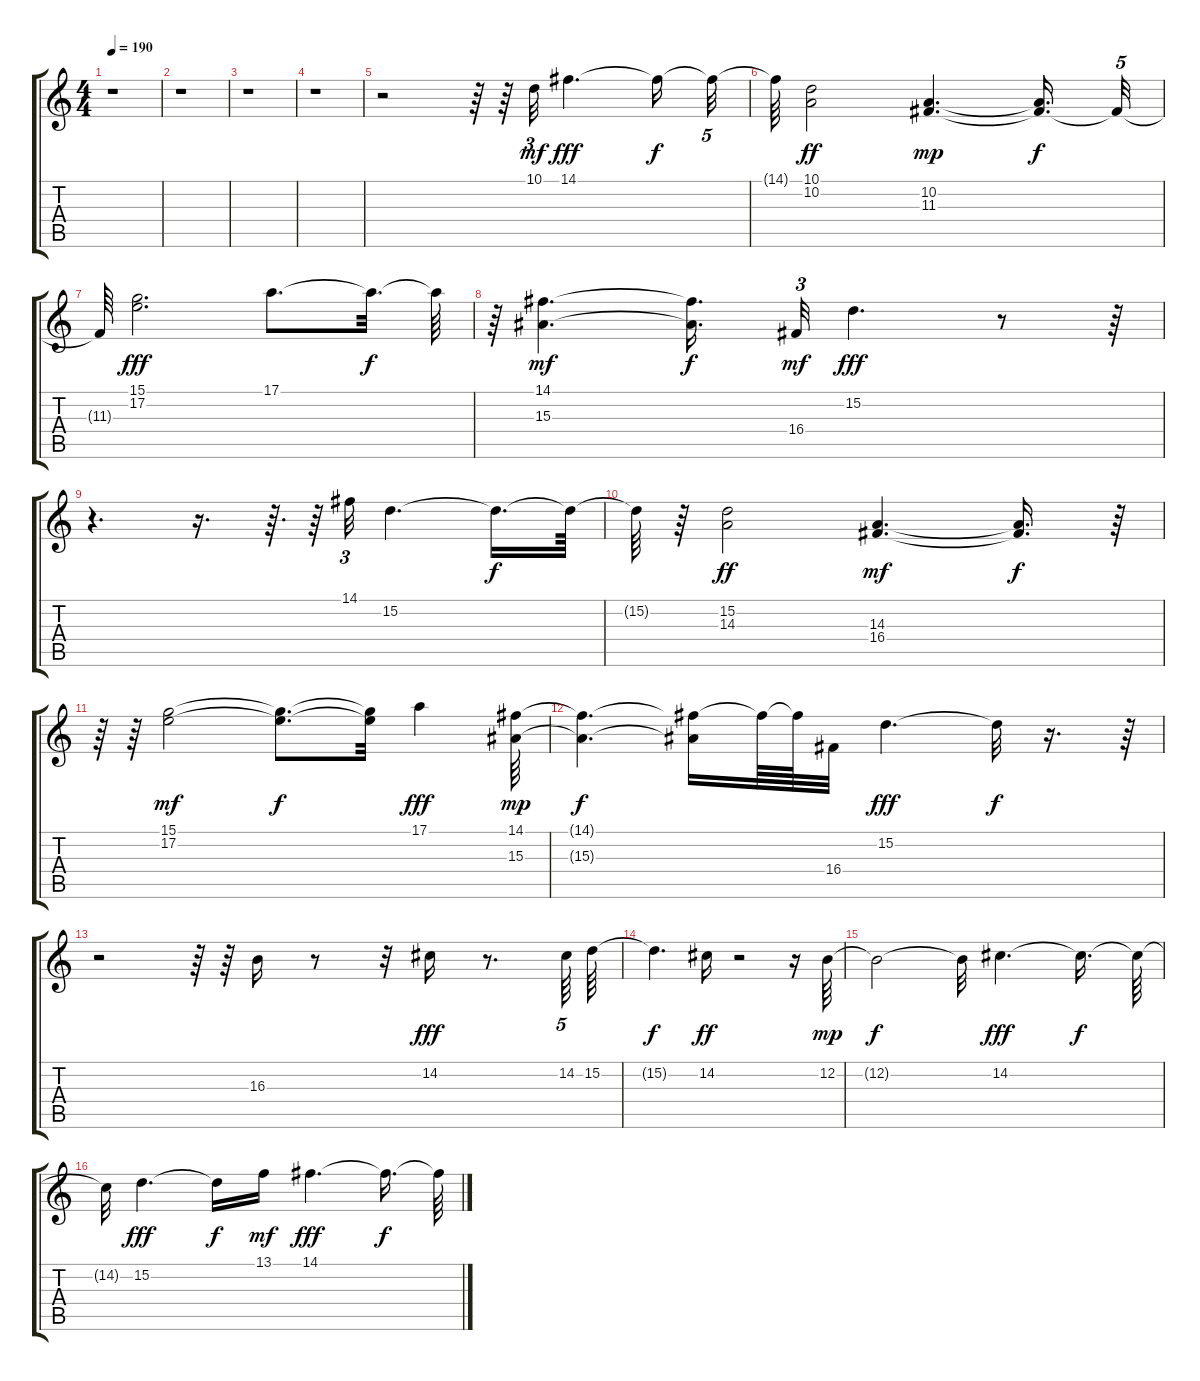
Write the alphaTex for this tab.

\track "" {instrument altosax}
\staff {score tabs}
\tuning (E4 B3 G3 D3 A2 E2) {hide}
\ts (4 4)
\tempo 190
\clef g2
\ks c
r.1{dy fff} |
r.1 |
r.1 |
r.1 |
r.2 r.64 r.64 10.1.32{tu (3 2) dy mf} 14.1.4{d dy fff} 14.1{t}.16{dy f} 14.1{t}.32{tu (5 4)} |
14.1{t}.64 (10.1 10.2).2{dy ff} (10.2 11.3).4{d dy mp} (10.2{t} 11.3{t}).16{d dy f} 11.3{t}.32{tu (5 4)} |
11.3{t}.64 (15.1 17.2).2{d dy fff} 17.1.8{d} 17.1{t}.32{d dy f} 17.1{t}.64 |
r.64 (14.1 15.3).4{d dy mf} (14.1{t} 15.3{t}).16{d dy f} 16.4.32{tu (3 2) dy mf} 15.2.4{d dy fff} r.8 r.64 |
r.4{d} r.16{d} r.64{d} r.64 14.1.32{tu (3 2)} 15.2.4{d} 15.2{t}.16{d dy f} 15.2{t}.64 |
15.2{t}.64 r.64 (15.2 14.3).2{dy ff} (14.3 16.4).4{d dy mf} (14.3{t} 16.4{t}).16{d dy f} r.64 |
r.64 r.64 (15.1 17.2).2{dy mf} (15.1{t} 17.2{t}).8{d dy f} (15.1{t} 17.2{t}).32 17.1.4{dy fff} (14.1 15.3).64{dy mp} |
(14.1{t} 15.3{t}).4{d dy f} (14.1{t} 15.3{t}).16 14.1{t}.64 14.1{t}.64 16.4.32 15.2.4{d dy fff} 15.2{t}.32{dy f} r.16{d} r.64 |
r.2 r.64 r.64 16.3.16 r.8 r.32 14.2.16{dy fff} r.8{d} 14.2.64{tu (5 4)} 15.2.64 |
15.2{t}.4{d dy f} 14.2.16{dy ff} r.2 r.16 12.2.64{dy mp} |
12.2{t}.2{dy f} 12.2{t}.32 14.2.4{d dy fff} 14.2{t}.16{d dy f} 14.2{t}.64 |
14.2{t}.32 15.2.4{d dy fff} 15.2{t}.16{dy f} 13.1.16{dy mf} 14.1.4{d dy fff} 14.1{t}.16{d dy f} 14.1{t}.64
